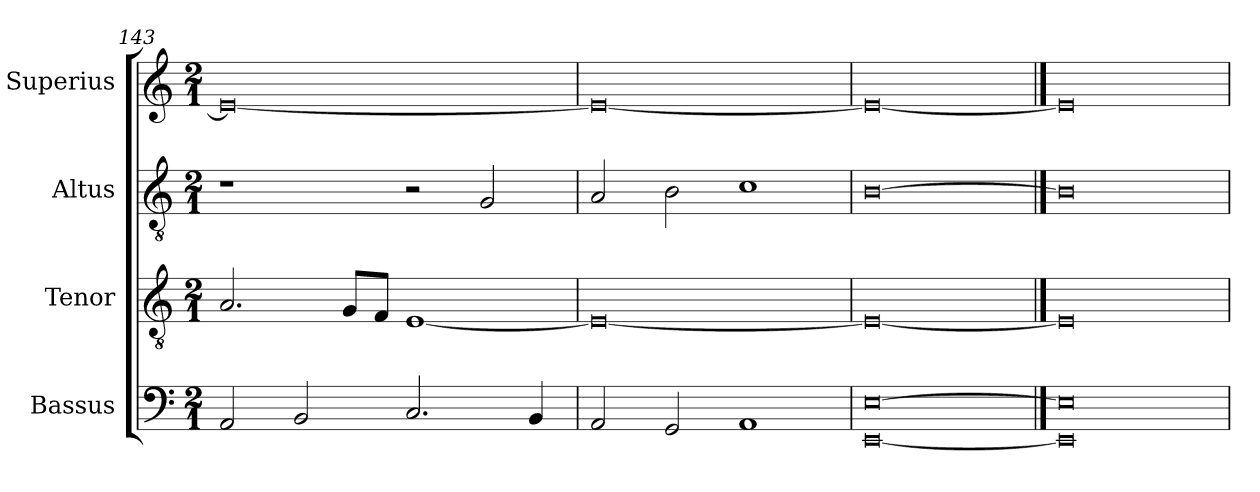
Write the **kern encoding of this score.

**kern	**kern	**kern	**kern
*part4	*part3	*part2	*part1
*staff4	*staff3	*staff2	*staff1
*I"Bassus	*I"Tenor	*I"Altus	*I"Superius
*I'B	*I'T	*I'A	*I'S
*clefF4	*clefGv2	*clefGv2	*clefG2
*k[]	*k[]	*k[]	*k[]
*C:	*C:	*C:	*C:
*M2/1	*M2/1	*M2/1	*M2/1
=143	=143	=143	=143
2AA	2.A	1r	0e_
2BB	.	.	.
.	8GL	.	.
.	8FJ	.	.
2.C	[1E	2r	.
.	.	2G	.
4BB	.	.	.
=144	=144	=144	=144
2AA	0E_	2A	0e_
2GG	.	2B	.
1AA	.	1c	.
=145	=145	=145	=145
[0EE [0E	0E_	[0B	0e_
==146	==146	==146	==146
0EE] 0E]	0E]	0B]	0e]
=	=	=	=
*-	*-	*-	*-
